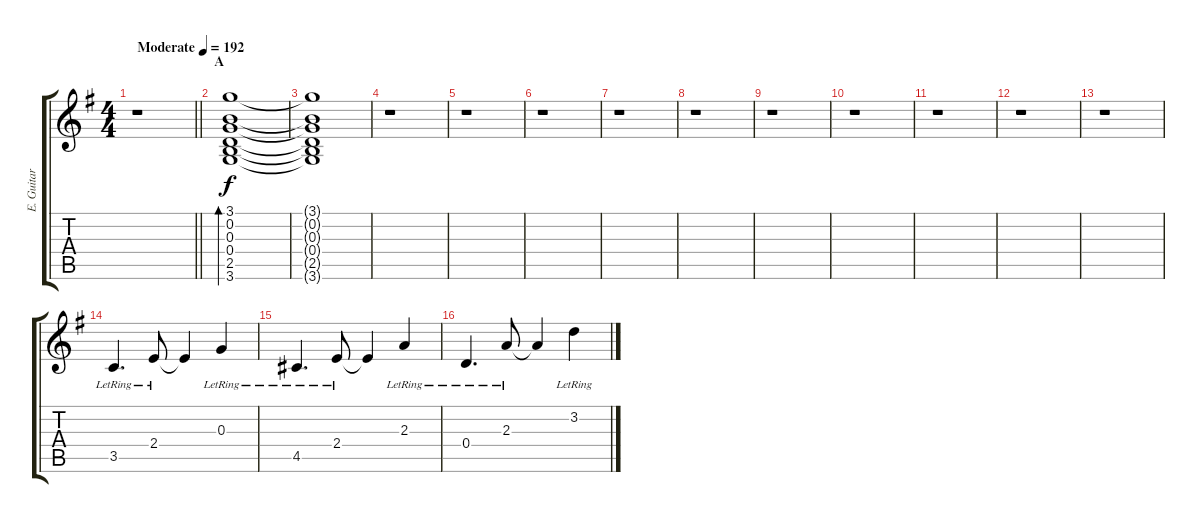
\track ("E. Guitar II" "E. Guitar ") {instrument electricguitarclean}
\staff {score tabs}
\tuning (E4 B3 G3 D3 A2 E2) {hide}
\ts (4 4)
\tempo (192 "Moderate")
\clef g2
\barLineRight lightlight
\ks g
r.1{dy f instrument electricguitarclean} |
\section ("" "A")
(3.1 0.2 0.3 0.4 2.5 3.6).1{bd 120} |
(3.1{t} 0.2{t} 0.3{t} 0.4{t} 2.5{t} 3.6{t}).1 |
r.1 |
r.1 |
r.1 |
r.1 |
r.1 |
r.1 |
r.1 |
r.1 |
r.1 |
r.1 |
3.5{lr}.4{d} 2.4{lr}.8 2.4{t}.4 0.3{lr}.4 |
4.5{lr}.4{d} 2.4{lr}.8 2.4{t}.4 2.3{lr}.4 |
0.4{lr}.4{d} 2.3{lr}.8 2.3{t}.4 3.2{lr}.4
